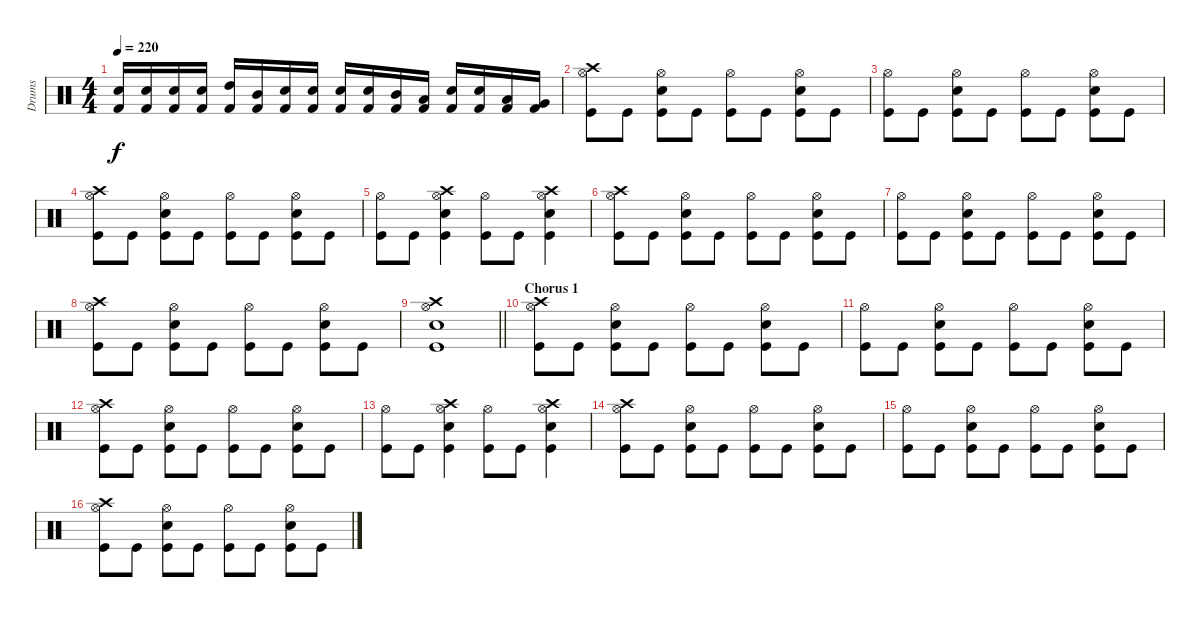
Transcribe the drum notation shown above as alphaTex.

\track ("Drums" "Drums") {instrument percussion}
\staff {score}
\articulation defaults
\ts (4 4)
\tempo 220
\clef neutral
\ks c
("Kick (hit) 2" "Snare (hit) 2").16{dy f} ("Kick (hit) 2" "Snare (hit) 2").16 ("Kick (hit) 2" "Snare (hit) 2").16 ("Kick (hit) 2" "Snare (hit) 2").16 ("Kick (hit) 2" "High Tom (hit)").16 ("Kick (hit) 2" "Mid Tom (hit)").16 ("Kick (hit) 2" "Snare (hit) 2").16 ("Kick (hit) 2" "Snare (hit) 2").16 ("Kick (hit) 2" "Snare (hit) 2").16 ("Kick (hit) 2" "Snare (hit) 2").16 ("Kick (hit) 2" "Mid Tom (hit)").16 ("Kick (hit) 2" "Low Tom (hit)").16 ("Kick (hit) 2" "Snare (hit) 2").16 ("Kick (hit) 2" "Snare (hit) 2").16 ("Kick (hit) 2" "Low Tom (hit)").16 ("Kick (hit) 2" "Very Low Tom (hit)").16 |
("Crash high (hit)" "Hi-Hat (open)" "Kick (hit)").8 "Kick (hit)".8 ("Electric Snare (hit)" "Hi-Hat (open)" "Kick (hit)").8 "Kick (hit)".8 ("Hi-Hat (open)" "Kick (hit)").8 "Kick (hit)".8 ("Electric Snare (hit)" "Hi-Hat (open)" "Kick (hit)").8 "Kick (hit)".8 |
("Hi-Hat (open)" "Kick (hit)").8 "Kick (hit)".8 ("Electric Snare (hit)" "Hi-Hat (open)" "Kick (hit)").8 "Kick (hit)".8 ("Hi-Hat (open)" "Kick (hit)").8 "Kick (hit)".8 ("Electric Snare (hit)" "Hi-Hat (open)" "Kick (hit)").8 "Kick (hit)".8 |
("Crash high (hit)" "Hi-Hat (open)" "Kick (hit)").8 "Kick (hit)".8 ("Electric Snare (hit)" "Hi-Hat (open)" "Kick (hit)").8 "Kick (hit)".8 ("Hi-Hat (open)" "Kick (hit)").8 "Kick (hit)".8 ("Electric Snare (hit)" "Hi-Hat (open)" "Kick (hit)").8 "Kick (hit)".8 |
("Hi-Hat (open)" "Kick (hit)").8 "Kick (hit)".8 ("Crash high (hit)" "Electric Snare (hit)" "Hi-Hat (open)" "Kick (hit)").4 ("Hi-Hat (open)" "Kick (hit)").8 "Kick (hit)".8 ("Crash high (hit)" "Electric Snare (hit)" "Hi-Hat (open)" "Kick (hit)").4 |
("Crash high (hit)" "Hi-Hat (open)" "Kick (hit)").8 "Kick (hit)".8 ("Electric Snare (hit)" "Hi-Hat (open)" "Kick (hit)").8 "Kick (hit)".8 ("Hi-Hat (open)" "Kick (hit)").8 "Kick (hit)".8 ("Electric Snare (hit)" "Hi-Hat (open)" "Kick (hit)").8 "Kick (hit)".8 |
("Hi-Hat (open)" "Kick (hit)").8 "Kick (hit)".8 ("Electric Snare (hit)" "Hi-Hat (open)" "Kick (hit)").8 "Kick (hit)".8 ("Hi-Hat (open)" "Kick (hit)").8 "Kick (hit)".8 ("Electric Snare (hit)" "Hi-Hat (open)" "Kick (hit)").8 "Kick (hit)".8 |
("Crash high (hit)" "Hi-Hat (open)" "Kick (hit)").8 "Kick (hit)".8 ("Electric Snare (hit)" "Hi-Hat (open)" "Kick (hit)").8 "Kick (hit)".8 ("Hi-Hat (open)" "Kick (hit)").8 "Kick (hit)".8 ("Electric Snare (hit)" "Hi-Hat (open)" "Kick (hit)").8 "Kick (hit)".8 |
\barLineRight lightlight
("Crash high (hit)" "Electric Snare (hit)" "Hi-Hat (open)" "Kick (hit)").1 |
\section ("" "Chorus 1")
("Crash high (hit)" "Hi-Hat (open)" "Kick (hit)").8 "Kick (hit)".8 ("Electric Snare (hit)" "Hi-Hat (open)" "Kick (hit)").8 "Kick (hit)".8 ("Hi-Hat (open)" "Kick (hit)").8 "Kick (hit)".8 ("Electric Snare (hit)" "Hi-Hat (open)" "Kick (hit)").8 "Kick (hit)".8 |
("Hi-Hat (open)" "Kick (hit)").8 "Kick (hit)".8 ("Electric Snare (hit)" "Hi-Hat (open)" "Kick (hit)").8 "Kick (hit)".8 ("Hi-Hat (open)" "Kick (hit)").8 "Kick (hit)".8 ("Electric Snare (hit)" "Hi-Hat (open)" "Kick (hit)").8 "Kick (hit)".8 |
("Crash high (hit)" "Hi-Hat (open)" "Kick (hit)").8 "Kick (hit)".8 ("Electric Snare (hit)" "Hi-Hat (open)" "Kick (hit)").8 "Kick (hit)".8 ("Hi-Hat (open)" "Kick (hit)").8 "Kick (hit)".8 ("Electric Snare (hit)" "Hi-Hat (open)" "Kick (hit)").8 "Kick (hit)".8 |
("Hi-Hat (open)" "Kick (hit)").8 "Kick (hit)".8 ("Crash high (hit)" "Electric Snare (hit)" "Hi-Hat (open)" "Kick (hit)").4 ("Hi-Hat (open)" "Kick (hit)").8 "Kick (hit)".8 ("Crash high (hit)" "Electric Snare (hit)" "Hi-Hat (open)" "Kick (hit)").4 |
("Crash high (hit)" "Hi-Hat (open)" "Kick (hit)").8 "Kick (hit)".8 ("Electric Snare (hit)" "Hi-Hat (open)" "Kick (hit)").8 "Kick (hit)".8 ("Hi-Hat (open)" "Kick (hit)").8 "Kick (hit)".8 ("Electric Snare (hit)" "Hi-Hat (open)" "Kick (hit)").8 "Kick (hit)".8 |
("Hi-Hat (open)" "Kick (hit)").8 "Kick (hit)".8 ("Electric Snare (hit)" "Hi-Hat (open)" "Kick (hit)").8 "Kick (hit)".8 ("Hi-Hat (open)" "Kick (hit)").8 "Kick (hit)".8 ("Electric Snare (hit)" "Hi-Hat (open)" "Kick (hit)").8 "Kick (hit)".8 |
("Crash high (hit)" "Hi-Hat (open)" "Kick (hit)").8 "Kick (hit)".8 ("Electric Snare (hit)" "Hi-Hat (open)" "Kick (hit)").8 "Kick (hit)".8 ("Hi-Hat (open)" "Kick (hit)").8 "Kick (hit)".8 ("Electric Snare (hit)" "Hi-Hat (open)" "Kick (hit)").8 "Kick (hit)".8
